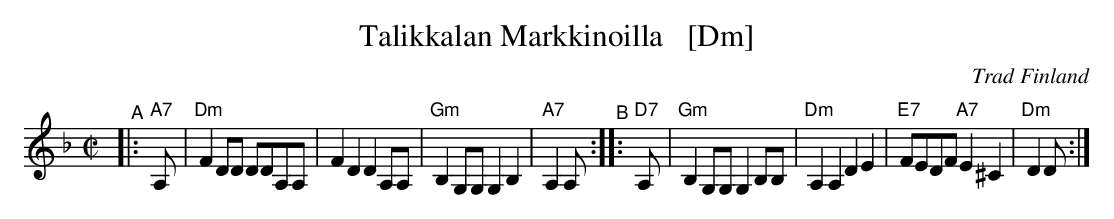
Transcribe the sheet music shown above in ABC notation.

X:1
T: Talikkalan Markkinoilla   [Dm]
O: Trad Finland
M: C|
L: 1/8
K: Dm
"^A"|: "A7"A, | "Dm"F2DD DDA,A, | F2D2 D2A,A, | "Gm"B,2G,G, G,2B,2 | "A7"A,2 A, \
"^B":: "D7"A, | "Gm"B,2G,G, G,2B,B, | "Dm"A,2A,2 D2E2 | "E7"FEDF "A7"E2^C2 | "Dm"D2 D :|
